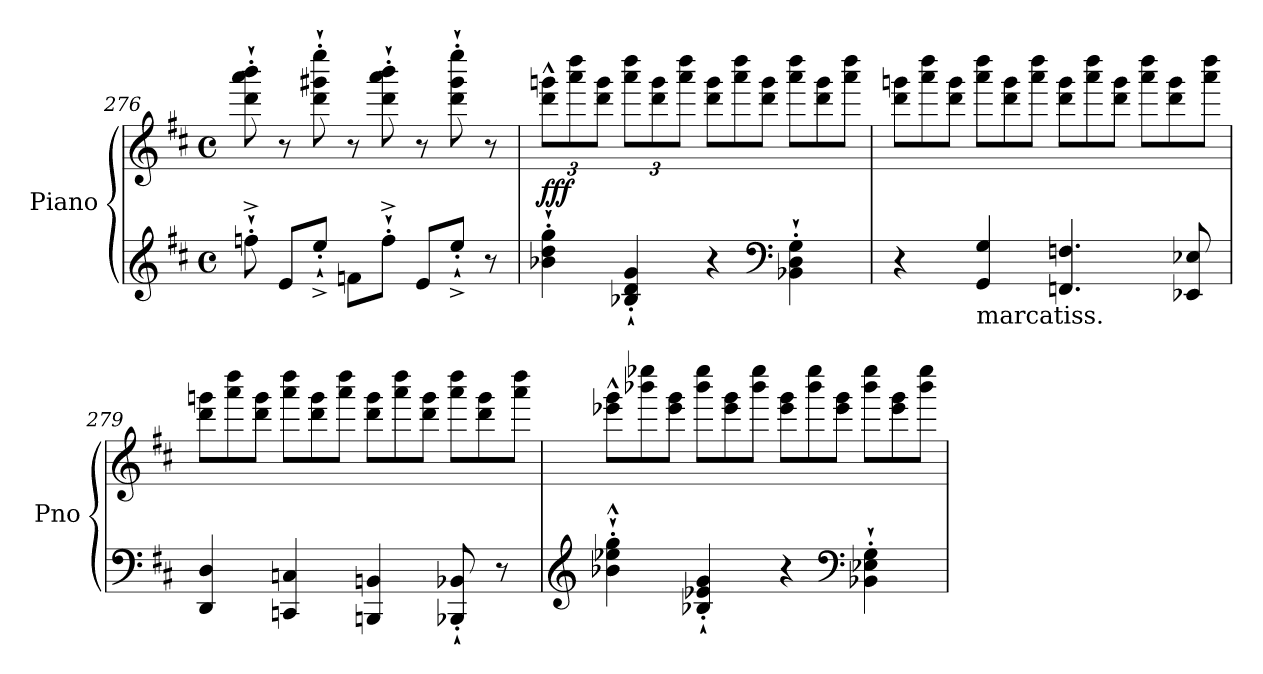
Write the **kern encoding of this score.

**kern	**kern	**dynam
*part1	*part1	*part1
*staff2	*staff1	*staff1/2
*I"Piano	*	*
*I'Pno	*	*
!!LO:PB:g=z
*clefG2	*clefG2	*
*k[f#c#]	*k[f#c#]	*
*M4/4	*M4/4	*
*met(c)	*met(c)	*
=276	=276	=276
8ffn'`^\	8ddd\'` 8aaa\'` 8bbb\'`	.
8e/L	8r	.
8ee'`^/J	8ddd\'` 8ggg#X\'` 8eeee\'`	.
8fn\L	8r	.
8ff'`^\J	8ddd\'` 8aaa\'` 8bbb\'`	.
8e/L	8r	.
8ee'`^/J	8ddd\'` 8ggg#\'` 8eeee\'`	.
8r	8r	.
=277	=277	=277
*	*Xbrackettup	*
!	!	!LO:DY:b
4b-X\'` 4dd\'` 4gg\'`	12ddd\^^ 12gggn\^^L	fff
.	12aaa\ 12dddd\	.
.	12ddd\ 12ggg\J	.
4B-X/'` 4d/'` 4g/'`	12aaa\ 12dddd\L	.
.	12ddd\ 12ggg\	.
.	12aaa\ 12dddd\J	.
*	*Xtuplet	*
4r	12ddd\ 12ggg\L	.
.	12aaa\ 12dddd\	.
.	12ddd\ 12ggg\J	.
*clefF4	*	*
4BB-X\'` 4D\'` 4G\'`	12aaa\ 12dddd\L	.
.	12ddd\ 12ggg\	.
.	12aaa\ 12dddd\J	.
=278	=278	=278
4r	12ddd\ 12gggn\L	.
.	12aaa\ 12dddd\	.
.	12ddd\ 12ggg\J	.
!LO:TX:b:t=marcatiss.	!	!
4GG/ 4G/	12aaa\ 12dddd\L	.
.	12ddd\ 12ggg\	.
.	12aaa\ 12dddd\J	.
4.FFn/ 4.Fn/	12ddd\ 12ggg\L	.
.	12aaa\ 12dddd\	.
.	12ddd\ 12ggg\J	.
.	12aaa\ 12dddd\L	.
.	12ddd\ 12ggg\	.
8EE-X/ 8E-X/	.	.
.	12aaa\ 12dddd\J	.
=279	=279	=279
4DD/ 4D/	12ddd\ 12gggn\L	.
.	12aaa\ 12dddd\	.
.	12ddd\ 12ggg\J	.
4CCn/ 4Cn/	12aaa\ 12dddd\L	.
.	12ddd\ 12ggg\	.
.	12aaa\ 12dddd\J	.
4BBBn/ 4BBn/	12ddd\ 12ggg\L	.
.	12aaa\ 12dddd\	.
.	12ddd\ 12ggg\J	.
8BBB-X/'` 8BB-X/'`	12aaa\ 12dddd\L	.
.	12ddd\ 12ggg\	.
8r	.	.
.	12aaa\ 12dddd\J	.
!!LO:LB:g=z
=280	=280	=280
*clefG2	*	*
4b-X\'`^^ 4ee-X\'`^^ 4gg\'`^^	12eee-X\^^ 12ggg\^^L	.
.	12bbb-X\ 12eeee-X\	.
.	12eee-\ 12ggg\J	.
4B-X/'` 4e-X/'` 4g/'`	12bbb-\ 12eeee-\L	.
.	12eee-\ 12ggg\	.
.	12bbb-\ 12eeee-\J	.
4r	12eee-\ 12ggg\L	.
.	12bbb-\ 12eeee-\	.
.	12eee-\ 12ggg\J	.
*clefF4	*	*
4BB-X\'` 4E-X\'` 4G\'`	12bbb-\ 12eeee-\L	.
.	12eee-\ 12ggg\	.
.	12bbb-\ 12eeee-\J	.
=	=	=
*-	*-	*-
